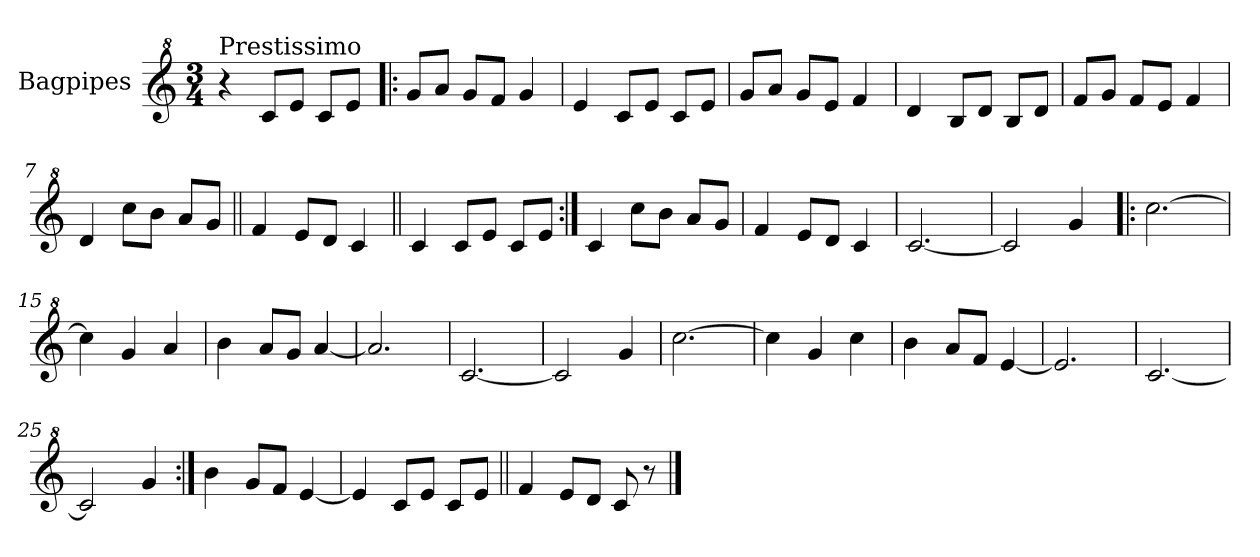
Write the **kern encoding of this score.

**kern
*part1
*staff1
*I"Bagpipes
*I'Bag
*clefG^2
*k[]
*C:
*M3/4
=1
!LO:TX:a:t=Prestissimo
4r
8cc/L
8ee/J
8cc/L
8ee/J
=2!|:
8gg/L
8aa/J
8gg/L
8ff/J
4gg/
=3
4ee/
8cc/L
8ee/J
8cc/L
8ee/J
=4
8gg/L
8aa/J
8gg/L
8ee/J
4ff/
=5
4dd/
8b/L
8dd/J
8b/L
8dd/J
=6
8ff/L
8gg/J
8ff/L
8ee/J
4ff/
=7
4dd/
8ccc\L
8bb\J
8aa/L
8gg/J
=8||
4ff/
8ee/L
8dd/J
4cc/
!!LO:LB:g=z
=9||
4cc/
8cc/L
8ee/J
8cc/L
8ee/J
=10:|!
4cc/
8ccc\L
8bb\J
8aa/L
8gg/J
=11
4ff/
8ee/L
8dd/J
4cc/
=12
[2.cc/
=13
2cc/]
4gg/
=14!|:
[2.ccc\
=15
4ccc\]
4gg/
4aa/
=16
4bb\
8aa/L
8gg/J
[4aa/
=17
2.aa/]
=18
[2.cc/
=19
2cc/]
4gg/
=20
[2.ccc\
=21
4ccc\]
4gg/
4ccc\
!!LO:LB:g=z
=22
4bb\
8aa/L
8ff/J
[4ee/
=23
2.ee/]
=24
[2.cc/
=25
2cc/]
4gg/
=26:|!
4bb\
8gg/L
8ff/J
[4ee/
=27
4ee/]
8cc/L
8ee/J
8cc/L
8ee/J
=28||
4ff/
8ee/L
8dd/J
8cc/
8r
==
*-
